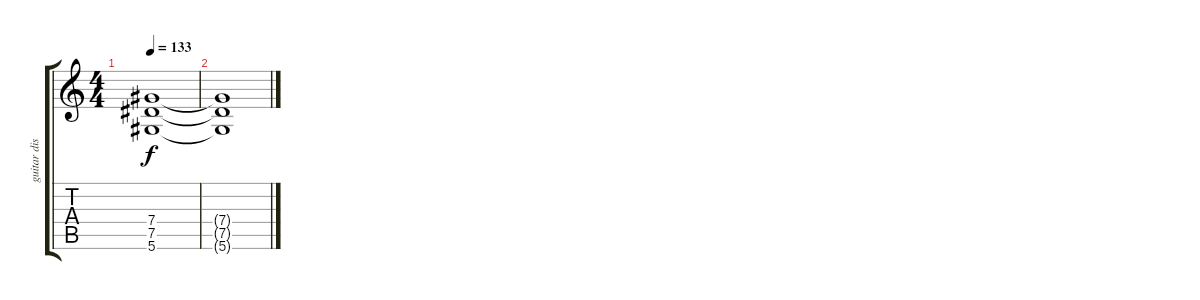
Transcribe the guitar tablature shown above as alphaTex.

\track ("guitar dist" "guitar dis") {instrument overdrivenguitar}
\staff {score tabs}
\tuning (Eb4 Bb3 Gb3 Db3 Ab2 Eb2) {hide}
\ts (4 4)
\tempo 133
\clef g2
\ks c
(7.4 7.5 5.6).1{dy f} |
(7.4{t} 7.5{t} 5.6{t}).1
